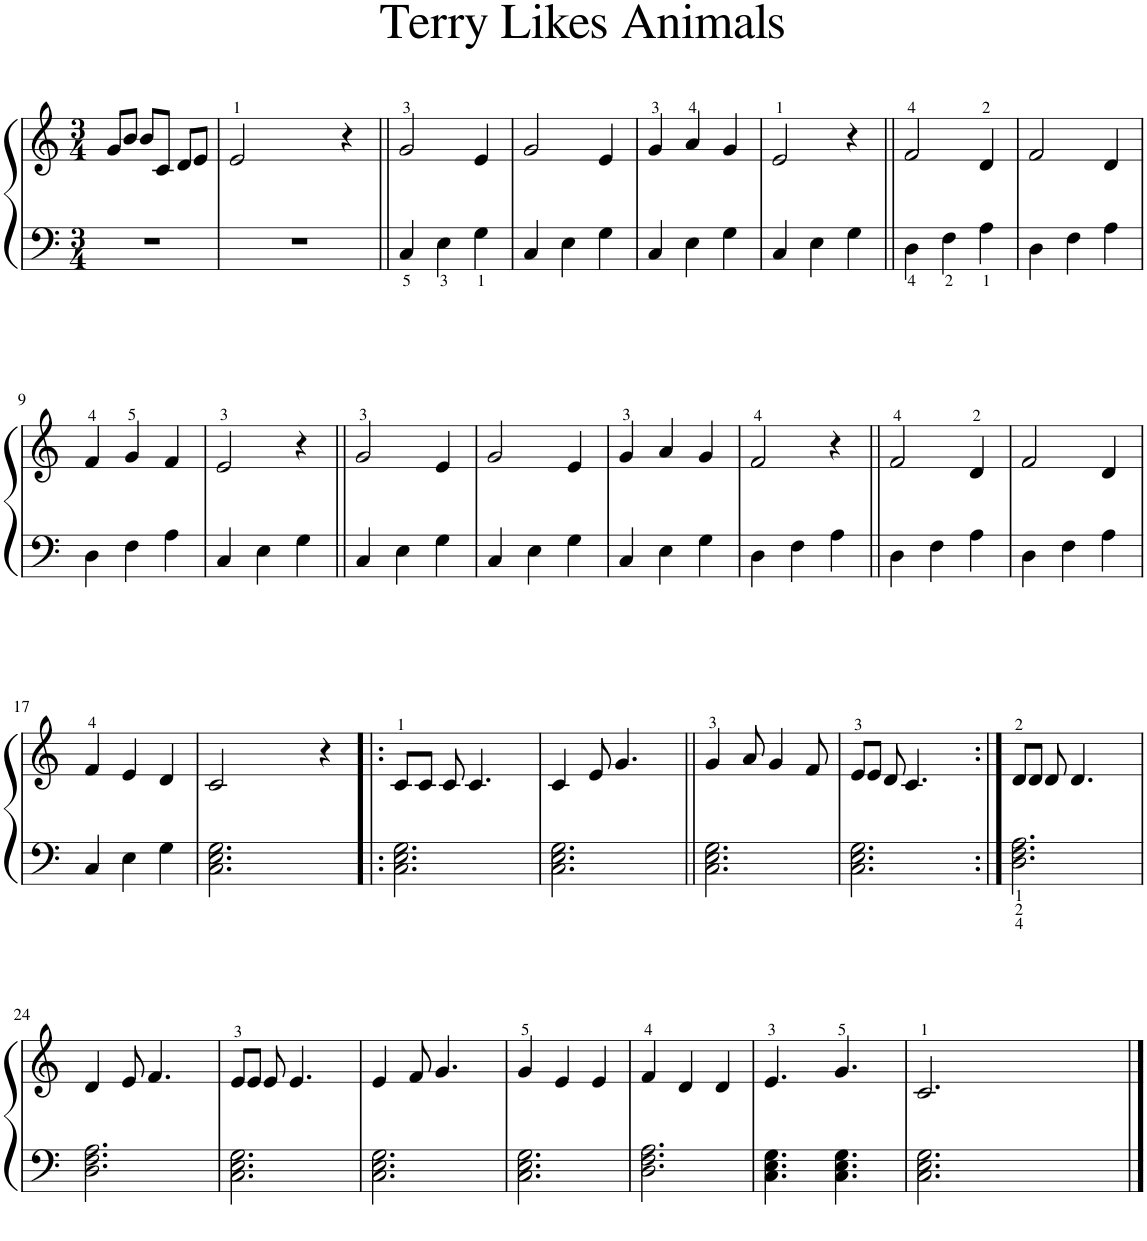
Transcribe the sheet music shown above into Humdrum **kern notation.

**kern	**kern
*part1	*part1
*staff2	*staff1
*I"Piano	*
*I'Pno.	*
*clefF4	*clefG2
*k[]	*k[]
*M3/4	*M3/4
=1	=1
2.r	8g/L
.	8b/J
.	8b/L
.	8c/J
.	8d/L
.	8e/J
=2	=2
2.r	2e/
.	4r
=3||	=3||
4C/	2g/
4E\	.
4G\	4e/
=4	=4
4C/	2g/
4E\	.
4G\	4e/
=5	=5
4C/	4g/
4E\	4a/
4G\	4g/
=6	=6
4C/	2e/
4E\	.
4G\	4r
=7||	=7||
4D\	2f/
4F\	.
4A\	4d/
=8	=8
4D\	2f/
4F\	.
4A\	4d/
!!LO:LB:g=z
=9	=9
4D\	4f/
4F\	4g/
4A\	4f/
=10	=10
4C/	2e/
4E\	.
4G\	4r
=11||	=11||
4C/	2g/
4E\	.
4G\	4e/
=12	=12
4C/	2g/
4E\	.
4G\	4e/
=13	=13
4C/	4g/
4E\	4a/
4G\	4g/
=14	=14
4D\	2f/
4F\	.
4A\	4r
=15||	=15||
4D\	2f/
4F\	.
4A\	4d/
=16	=16
4D\	2f/
4F\	.
4A\	4d/
!!LO:LB:g=z
=17	=17
4C/	4f/
4E\	4e/
4G\	4d/
=18	=18
2.C\ 2.E\ 2.G\	2c/
.	4r
=19!|:	=19!|:
2.C\ 2.E\ 2.G\	8c/L
.	8c/J
.	8c/
.	4.c/
=20	=20
2.C\ 2.E\ 2.G\	4c/
.	8e/
.	4.g/
=21||	=21||
2.C\ 2.E\ 2.G\	4g/
.	8a/
.	4g/
.	8f/
=22	=22
2.C\ 2.E\ 2.G\	8e/L
.	8e/J
.	8d/
.	4.c/
=23:|!	=23:|!
2.D\ 2.F\ 2.A\	8d/L
.	8d/J
.	8d/
.	4.d/
!!LO:LB:g=z
=24	=24
2.D\ 2.F\ 2.A\	4d/
.	8e/
.	4.f/
=25	=25
2.C\ 2.E\ 2.G\	8e/L
.	8e/J
.	8e/
.	4.e/
=26	=26
2.C\ 2.E\ 2.G\	4e/
.	8f/
.	4.g/
=27	=27
2.C\ 2.E\ 2.G\	4g/
.	4e/
.	4e/
=28	=28
2.D\ 2.F\ 2.A\	4f/
.	4d/
.	4d/
=29	=29
4.C\ 4.E\ 4.G\	4.e/
4.C\ 4.E\ 4.G\	4.g/
=30	=30
2.C\ 2.E\ 2.G\	2.c/
==	==
*-	*-
